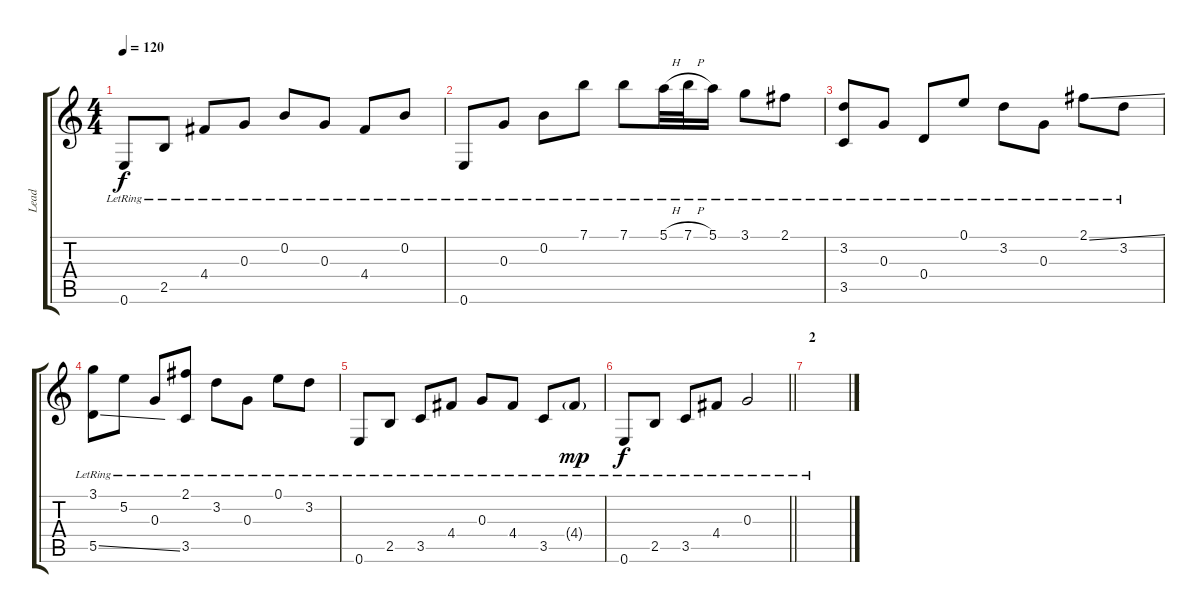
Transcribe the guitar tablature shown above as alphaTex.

\track ("Lead" "Lead") {instrument acousticguitarsteel}
\staff {score tabs}
\tuning (E4 B3 G3 D3 A2 E2) {hide}
\ts (4 4)
\tempo 120
\clef g2
\ks c
0.6{lr}.8{dy f} 2.5{lr}.8 4.4{lr}.8 0.3{lr}.8 0.2{lr}.8 0.3{lr}.8 4.4{lr}.8 0.2{lr}.8 |
0.6{lr}.8 0.3{lr}.8 0.2{lr}.8 7.1{lr}.8 7.1{lr}.8 5.1{h lr}.32 7.1{h lr}.32 5.1{lr}.16 3.1{lr}.8 2.1{lr}.8 |
(3.2{lr} 3.5{lr}).8 0.3{lr}.8 0.4{lr}.8 0.1{lr}.8 3.2{lr}.8 0.3{lr}.8 2.1{ss lr}.8 3.2{lr}.8 |
(3.1{lr} 5.5{ss lr}).8 5.2{lr}.8 0.3{lr}.8 (2.1{lr} 3.5{lr}).8 3.2{lr}.8 0.3{lr}.8 0.1{lr}.8 3.2{lr}.8 |
0.6{lr}.8 2.5{lr}.8 3.5{lr}.8 4.4{lr}.8 0.3{lr}.8 4.4{lr}.8 3.5{lr}.8 4.4{g lr}.8{dy mp} |
\barLineRight lightlight
0.6{lr}.8{dy f} 2.5{lr}.8 3.5{lr}.8 4.4{lr}.8 0.3{lr}.2 |
\section ("" "2")
